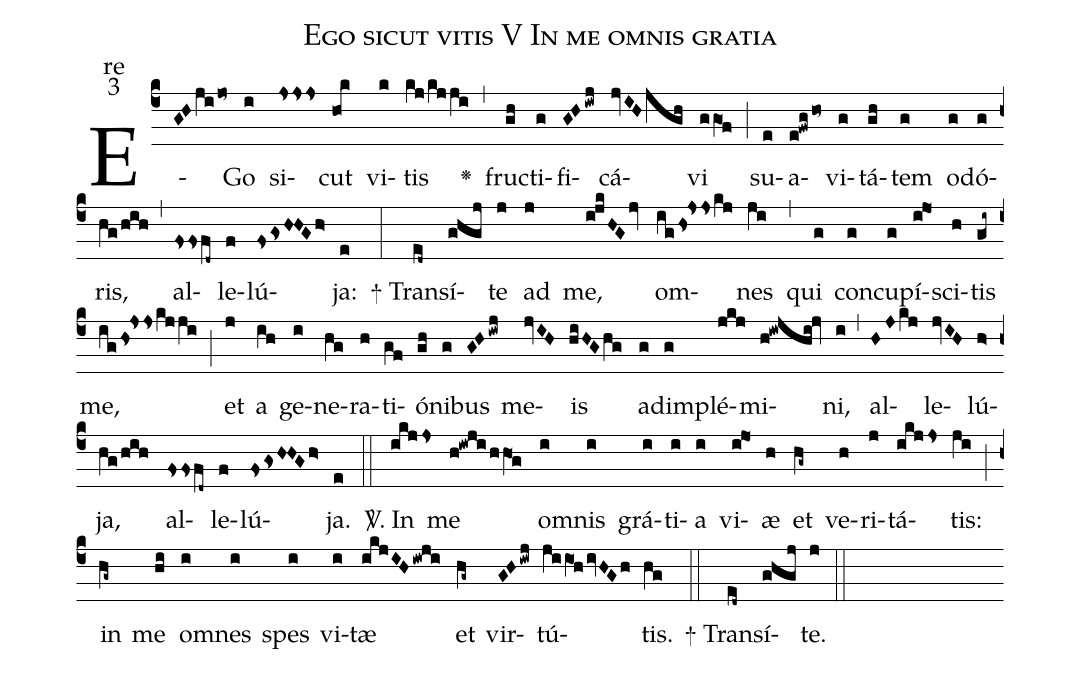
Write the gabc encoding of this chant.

name:Ego sicut vitis V In me omnis gratia;
office-part:re;
mode:3;
%%
(c4)E(GHjijo~)Go(i) si(jsjsjs)cut(ho0@k) vi(k)tis(kj/kj/ji) <v>\greheightstar</v>(,)
fru(gh)cti(g)fi(GHiwj)cá(jvIHjgh)vi(ggO1f) (;) su(e)a(e!fwgho~)vi(g)tá(gh)tem(g) o(g)dó(g)ris,(hg/hih) (,) al(fssfd~)le(f)lú(fsgsH!HG0h>)ja:(e)  (:)

+
Tran(ed~)sí(ghgj)te(j) ad(j) me,(i!jkHGjv) om(ighs!jsskj)nes(ji) (,)
qui(g) con(g)cu(g)pí(ijO1)sci(h)tis(gi~) me,(ighs!jsskj/ji) (;)
et(j) a(ih) ge(i)ne(hg)ra(h)ti(gf)ó(gh)ni(g)bus(GHiwj) me(jvIH)is(hiHGhg) ad(g)im(g)plé(jkj)mi(h!iwjhi!jv)ni,(i) (,) al(HJkj)le(jvIH)lú(h>)ja,(hg/hih) al(fsfsfd~)le(f)lú(fsgsH!HG0h>)ja.(e) (::)

<sp>V/</sp>.
In(ikjjs) me(h!iwji/hhO1g) om(i)nis(i) grá(i)ti(i)a(i) vi(i!jo1)æ(h) et(hg~) ve(h)ri(j)tá(ikjjs)tis:(ji) (;) in(hg~) me(hi) om(i)nes(i) spes(i) vi(i)tæ(ikjIHiwji) et(hg~) vir(GHiwj)tú(ji/iO1h/ivHGh)tis.(hg) (::)

+
Tran(ed~)sí(ghgj)te.(j) (::)
